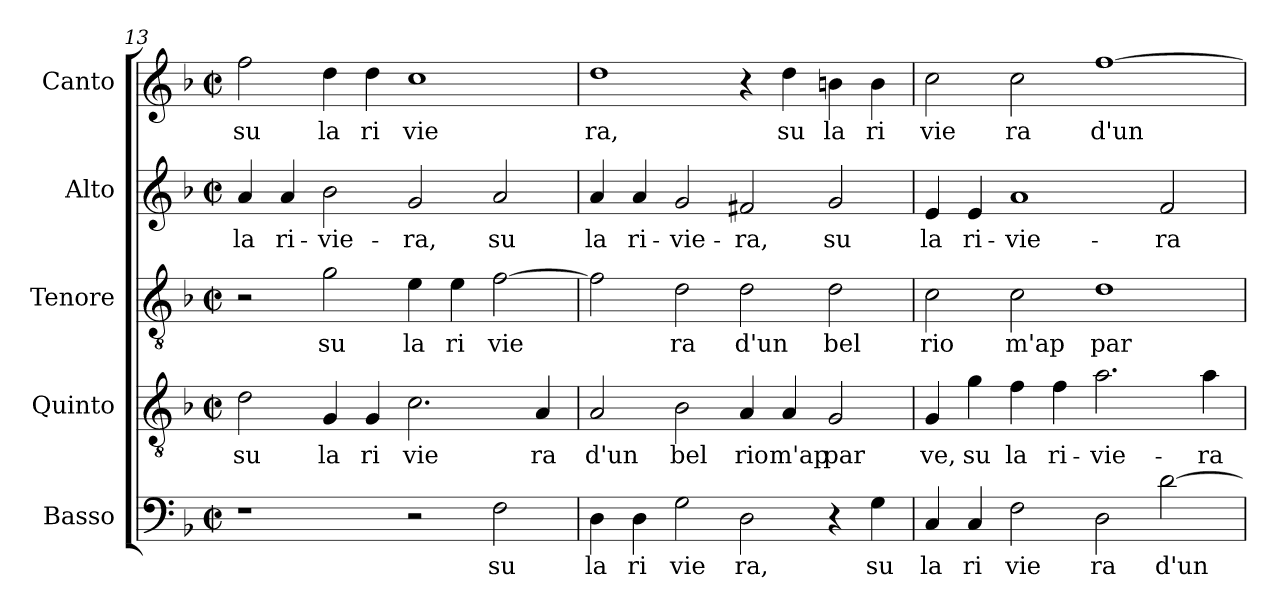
**kern	**text	**kern	**text	**kern	**text	**kern	**text	**kern	**text
*part5	*part5	*part4	*part4	*part3	*part3	*part2	*part2	*part1	*part1
*staff5	*staff5	*staff4	*staff4	*staff3	*staff3	*staff2	*staff2	*staff1	*staff1
*I"Basso	*	*I"Quinto	*	*I"Tenore	*	*I"Alto	*	*I"Canto	*
*clefF4	*	*clefGv2	*	*clefGv2	*	*clefG2	*	*clefG2	*
*k[b-]	*	*k[b-]	*	*k[b-]	*	*k[b-]	*	*k[b-]	*
*F:	*	*F:	*	*F:	*	*F:	*	*F:	*
*M2/2	*	*M2/2	*	*M2/2	*	*M2/2	*	*M2/2	*
*met(c|)	*	*met(c|)	*	*met(c|)	*	*met(c|)	*	*met(c|)	*
=13	=13	=13	=13	=13	=13	=13	=13	=13	=13
!	!	!	!LO:LY:b:cj	!	!	!	!LO:LY:b:cj	!	!LO:LY:b:cj
1r	.	2d\	su	2r	.	4a/	la	2ff\	su
!	!	!	!	!	!	!	!LO:LY:b:cj	!	!
.	.	.	.	.	.	4a/	ri-	.	.
!	!	!	!LO:LY:b:cj	!	!LO:LY:b:cj	!	!LO:LY:b:cj	!	!LO:LY:b:cj
.	.	4G/	la	2g\	su	2b-\	-vie-	4dd\	la
!	!	!	!LO:LY:b:cj	!	!	!	!	!	!LO:LY:b:cj
.	.	4G/	ri	.	.	.	.	4dd\	ri
!	!	!	!LO:LY:b:cj	!	!LO:LY:b:cj	!	!LO:LY:b:cj	!	!LO:LY:b:cj
2r	.	2.c\	vie	4e\	la	2g/	-ra,	1cc	vie
!	!	!	!	!	!LO:LY:b:cj	!	!	!	!
.	.	.	.	4e\	ri	.	.	.	.
!	!LO:LY:b:cj	!	!	!	!LO:LY:b	!	!LO:LY:b:cj	!	!
2F\	su	.	.	[>2f\	vie	2a/	su	.	.
!	!	!	!LO:LY:b:cj	!	!	!	!	!	!
.	.	4A/	ra	.	.	.	.	.	.
=14	=14	=14	=14	=14	=14	=14	=14	=14	=14
!	!LO:LY:b:cj	!	!LO:LY:b:cj	!	!	!	!LO:LY:b:cj	!	!LO:LY:b:cj
4D\	la	2A/	d'un	2f\]	.	4a/	la	1dd	ra,
!	!LO:LY:b:cj	!	!	!	!	!	!LO:LY:b:cj	!	!
4D\	ri	.	.	.	.	4a/	ri-	.	.
!	!LO:LY:b:cj	!	!LO:LY:b:cj	!	!LO:LY:b:cj	!	!LO:LY:b:cj	!	!
2G\	vie	2B-\	bel	2d\	ra	2g/	-vie-	.	.
!	!LO:LY:b:cj	!	!LO:LY:b:cj	!	!LO:LY:b:cj	!	!LO:LY:b:cj	!	!
2D\	ra,	4A/	rio	2d\	d'un	2f#X/	-ra,	4r	.
!	!	!	!LO:LY:b:cj	!	!	!	!	!	!LO:LY:b:cj
.	.	4A/	m'ap	.	.	.	.	4dd\	su
!	!	!	!LO:LY:b:cj	!	!LO:LY:b:cj	!	!LO:LY:b:cj	!	!LO:LY:b:cj
4r	.	2G/	par	2d\	bel	2g/	su	4bn\	la
!	!LO:LY:b:cj	!	!	!	!	!	!	!	!LO:LY:b:cj
4G\	su	.	.	.	.	.	.	4b\	ri
!!LO:PB:g=z
=15	=15	=15	=15	=15	=15	=15	=15	=15	=15
!	!LO:LY:b:cj	!	!LO:LY:b:cj	!	!LO:LY:b:cj	!	!LO:LY:b:cj	!	!LO:LY:b:cj
4C/	la	4G/	ve,	2c\	rio	4e/	la	2cc\	vie
!	!LO:LY:b:cj	!	!LO:LY:b:cj	!	!	!	!LO:LY:b:cj	!	!
4C/	ri	4g\	su	.	.	4e/	ri-	.	.
!	!LO:LY:b:cj	!	!LO:LY:b:cj	!	!LO:LY:b:cj	!	!LO:LY:b:cj	!	!LO:LY:b:cj
2F\	vie	4f\	la	2c\	m'ap	1a	-vie-	2cc\	ra
!	!	!	!LO:LY:b:cj	!	!	!	!	!	!
.	.	4f\	ri-	.	.	.	.	.	.
!	!LO:LY:b:cj	!	!LO:LY:b:cj	!	!LO:LY:b:cj	!	!	!	!LO:LY:b
2D\	ra	2.a\	-vie-	1d	par	.	.	[>1ff	d'un
!	!LO:LY:b	!	!	!	!	!	!LO:LY:b:cj	!	!
[>2d\	d'un	.	.	.	.	2f/	-ra	.	.
!	!	!	!LO:LY:b:cj	!	!	!	!	!	!
.	.	4a\	-ra	.	.	.	.	.	.
=	=	=	=	=	=	=	=	=	=
*-	*-	*-	*-	*-	*-	*-	*-	*-	*-
